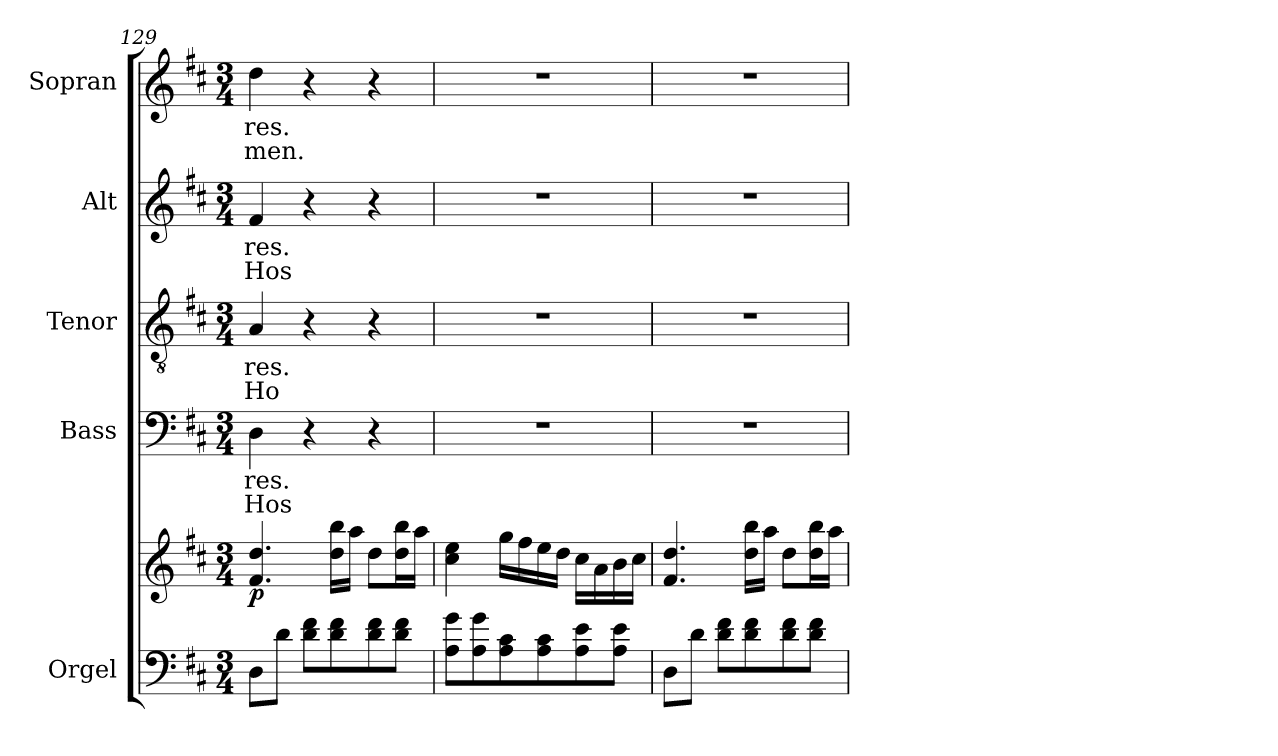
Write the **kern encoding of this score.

**kern	**kern	**dynam	**kern	**text	**text	**kern	**text	**text	**kern	**text	**text	**kern	**text	**text
*part5	*part5	*part5	*part4	*part4	*part4	*part3	*part3	*part3	*part2	*part2	*part2	*part1	*part1	*part1
*staff6	*staff5	*staff5/6	*staff4	*staff4	*staff4	*staff3	*staff3	*staff3	*staff2	*staff2	*staff2	*staff1	*staff1	*staff1
*I"Orgel	*	*	*I"Bass	*	*	*I"Tenor	*	*	*I"Alt	*	*	*I"Sopran	*	*
*I'Org.	*	*	*I'B.	*	*	*I'T.	*	*	*I'A.	*	*	*I'S.	*	*
*clefF4	*clefG2	*	*clefF4	*	*	*clefGv2	*	*	*clefG2	*	*	*clefG2	*	*
*k[f#c#]	*k[f#c#]	*	*k[f#c#]	*	*	*k[f#c#]	*	*	*k[f#c#]	*	*	*k[f#c#]	*	*
*D:	*D:	*	*D:	*	*	*D:	*	*	*D:	*	*	*D:	*	*
*M3/4	*M3/4	*	*M3/4	*	*	*M3/4	*	*	*M3/4	*	*	*M3/4	*	*
=129	=129	=129	=129	=129	=129	=129	=129	=129	=129	=129	=129	=129	=129	=129
!	!	!LO:DY:b	!	!LO:LY:b	!LO:LY:b	!	!LO:LY:b	!LO:LY:b	!	!LO:LY:b	!LO:LY:b	!	!LO:LY:b	!LO:LY:b
8D\L	4.f#/ 4.dd/	p	4D\	-res.	Hos-	4A/	-res.	Ho-	4f#/	-res.	Hos-	4dd\	-res.	-men.
8d\J	.	.	.	.	.	.	.	.	.	.	.	.	.	.
8d\ 8f#\L	.	.	4r	.	.	4r	.	.	4r	.	.	4r	.	.
8d\ 8f#\	16dd\ 16bb\LL	.	.	.	.	.	.	.	.	.	.	.	.	.
.	16aa\JJ	.	.	.	.	.	.	.	.	.	.	.	.	.
8d\ 8f#\	8dd\L	.	4r	.	.	4r	.	.	4r	.	.	4r	.	.
8d\ 8f#\J	16dd\ 16bb\L	.	.	.	.	.	.	.	.	.	.	.	.	.
.	16aa\JJ	.	.	.	.	.	.	.	.	.	.	.	.	.
!!LO:LB:g=z
=130	=130	=130	=130	=130	=130	=130	=130	=130	=130	=130	=130	=130	=130	=130
8A\ 8g\L	4cc#\ 4ee\	.	2.r	.	.	2.r	.	.	2.r	.	.	2.r	.	.
8A\ 8g\	.	.	.	.	.	.	.	.	.	.	.	.	.	.
8A\ 8c#\	16gg\LL	.	.	.	.	.	.	.	.	.	.	.	.	.
.	16ff#\	.	.	.	.	.	.	.	.	.	.	.	.	.
8A\ 8c#\	16ee\	.	.	.	.	.	.	.	.	.	.	.	.	.
.	16dd\JJ	.	.	.	.	.	.	.	.	.	.	.	.	.
8A\ 8e\	16cc#\LL	.	.	.	.	.	.	.	.	.	.	.	.	.
.	16a\	.	.	.	.	.	.	.	.	.	.	.	.	.
8A\ 8e\J	16b\	.	.	.	.	.	.	.	.	.	.	.	.	.
.	16cc#\JJ	.	.	.	.	.	.	.	.	.	.	.	.	.
=131	=131	=131	=131	=131	=131	=131	=131	=131	=131	=131	=131	=131	=131	=131
8D\L	4.f#/ 4.dd/	.	2.r	.	.	2.r	.	.	2.r	.	.	2.r	.	.
8d\J	.	.	.	.	.	.	.	.	.	.	.	.	.	.
8d\ 8f#\L	.	.	.	.	.	.	.	.	.	.	.	.	.	.
8d\ 8f#\	16dd\ 16bb\LL	.	.	.	.	.	.	.	.	.	.	.	.	.
.	16aa\JJ	.	.	.	.	.	.	.	.	.	.	.	.	.
8d\ 8f#\	8dd\L	.	.	.	.	.	.	.	.	.	.	.	.	.
8d\ 8f#\J	16dd\ 16bb\L	.	.	.	.	.	.	.	.	.	.	.	.	.
.	16aa\JJ	.	.	.	.	.	.	.	.	.	.	.	.	.
=	=	=	=	=	=	=	=	=	=	=	=	=	=	=
*-	*-	*-	*-	*-	*-	*-	*-	*-	*-	*-	*-	*-	*-	*-
